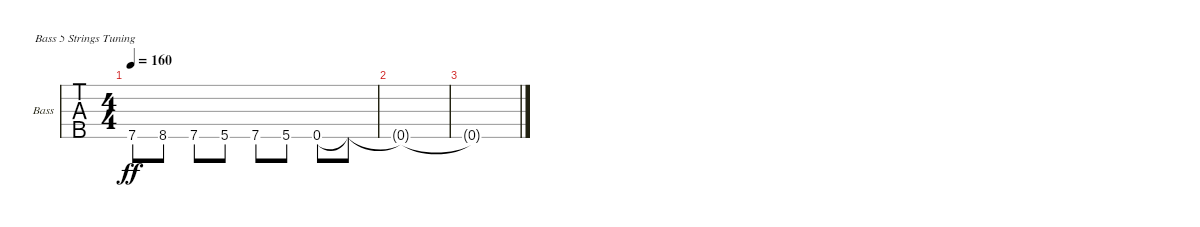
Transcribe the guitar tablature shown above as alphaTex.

\bracketExtendMode groupsimilarinstruments
\firstSystemTrackNameOrientation horizontal
\otherSystemsTrackNameOrientation horizontal
\track ("Boni" "Bass") {instrument electricbassfinger}
\staff {tabs}
\tuning (G2 D2 A1 E1 B0)
\ts (4 4)
\tempo 160
\clef f4
\ks c
7.5{acc #}.8{dy ff} 8.5.8 7.5{acc #}.8 5.5.8 7.5{acc #}.8 5.5.8 0.5.8 0.5{t}.8 |
0.5{t}.1 |
0.5{t}.1
